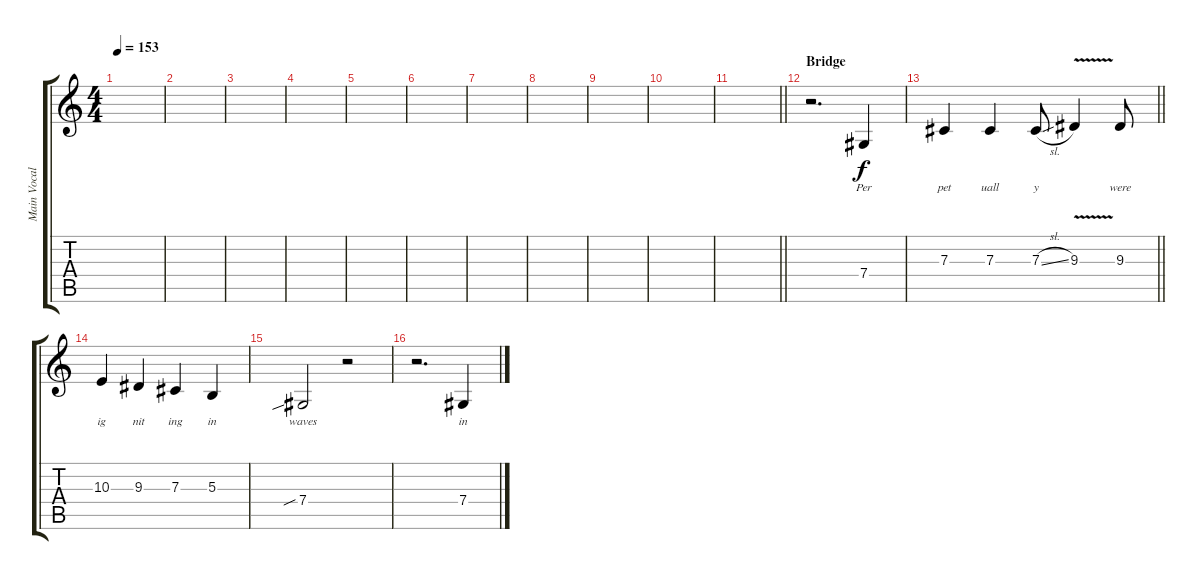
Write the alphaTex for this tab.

\track ("Main Vocals" "Main Vocal") {instrument oboe}
\staff {score tabs}
\tuning (Eb4 Bb3 Gb3 Db3 Ab2 Db2) {hide}
\ts (4 4)
\tempo 153
\clef g2
\ks c
|
|
|
|
|
|
|
|
|
|
\barLineRight lightlight
|
\section ("" "Bridge")
r.2{d} 7.4.4{lyrics (0 "Per") lyrics (1 "") lyrics (2 "") lyrics (3 "") lyrics (4 "")} |
\barLineRight lightlight
7.3.4{lyrics (0 "pet") lyrics (1 "") lyrics (2 "") lyrics (3 "") lyrics (4 "")} 7.3.4{lyrics (0 "uall") lyrics (1 "") lyrics (2 "") lyrics (3 "") lyrics (4 "")} 7.3{sl}.8{lyrics (0 "y") lyrics (1 "") lyrics (2 "") lyrics (3 "") lyrics (4 "")} 9.3{v}.4{lyrics (0 "") lyrics (1 "") lyrics (2 "") lyrics (3 "") lyrics (4 "")} 9.3.8{lyrics (0 "were") lyrics (1 "") lyrics (2 "") lyrics (3 "") lyrics (4 "")} |
10.3.4{lyrics (0 "ig") lyrics (1 "") lyrics (2 "") lyrics (3 "") lyrics (4 "")} 9.3.4{lyrics (0 "nit") lyrics (1 "") lyrics (2 "") lyrics (3 "") lyrics (4 "")} 7.3.4{lyrics (0 "ing") lyrics (1 "") lyrics (2 "") lyrics (3 "") lyrics (4 "")} 5.3.4{lyrics (0 "in") lyrics (1 "") lyrics (2 "") lyrics (3 "") lyrics (4 "")} |
7.4{sib}.2{lyrics (0 "waves") lyrics (1 "") lyrics (2 "") lyrics (3 "") lyrics (4 "")} r.2 |
r.2{d} 7.4.4{lyrics (0 "in") lyrics (1 "") lyrics (2 "") lyrics (3 "") lyrics (4 "")}
